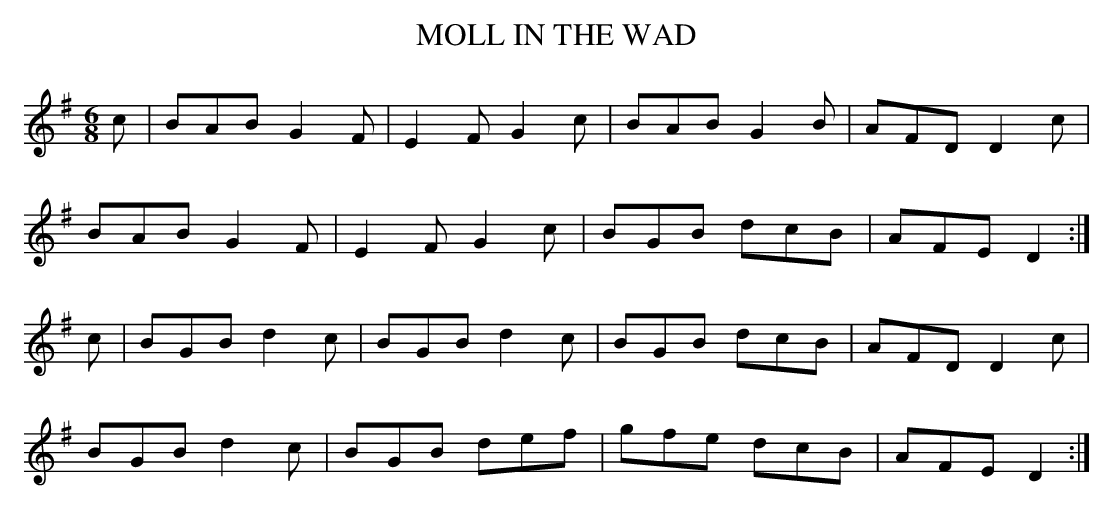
X:1
T:MOLL IN THE WAD
M:6/8
L:1/8
K:G
c|BAB G2F|E2F G2c|BAB G2B|AFD D2c|
BAB G2F|E2F G2c|BGB dcB|AFE D2 :|
c|BGB d2c|BGB d2c|BGB dcB|AFD D2c|
BGB d2c|BGB def|gfe dcB|AFE D2 :|
